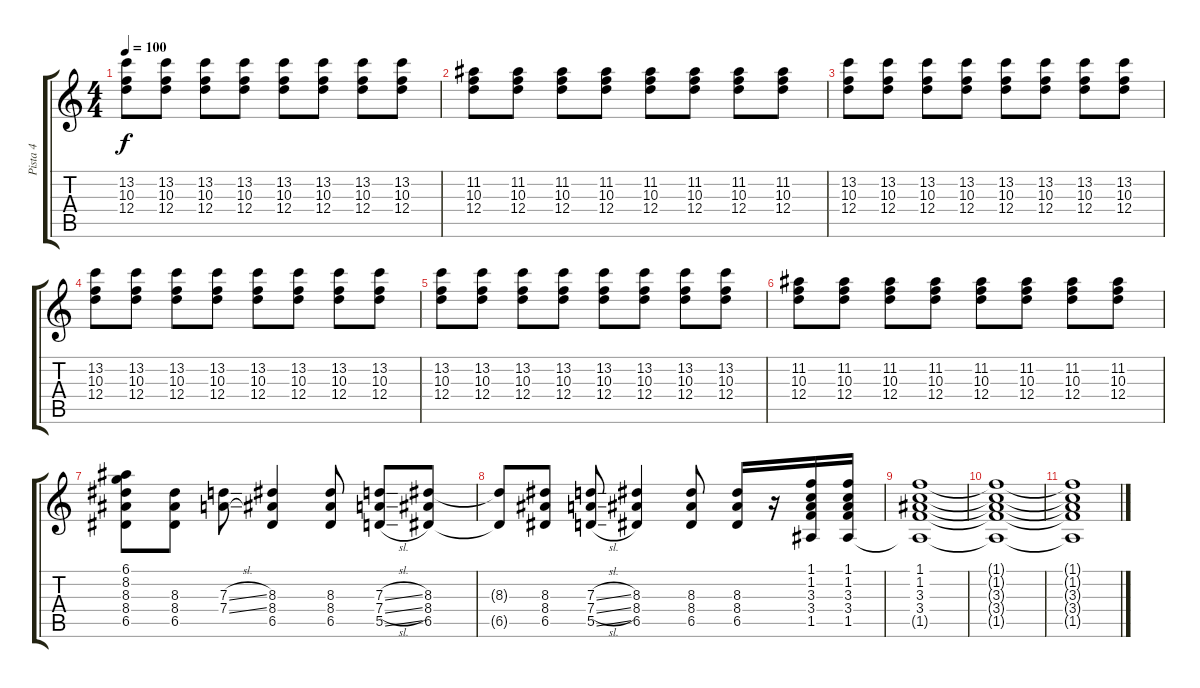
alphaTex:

\track ("Pista 4" "Pista 4") {instrument electricguitarclean}
\staff {score tabs}
\tuning (E4 B3 G3 D3 A2 E2) {hide}
\ts (4 4)
\tempo 100
\clef g2
\ks c
(13.2 10.3 12.4).8{dy f balance 0} (13.2 10.3 12.4).8 (13.2 10.3 12.4).8 (13.2 10.3 12.4).8 (13.2 10.3 12.4).8 (13.2 10.3 12.4).8 (13.2 10.3 12.4).8 (13.2 10.3 12.4).8 |
(11.2 10.3 12.4).8 (11.2 10.3 12.4).8 (11.2 10.3 12.4).8 (11.2 10.3 12.4).8 (11.2 10.3 12.4).8 (11.2 10.3 12.4).8 (11.2 10.3 12.4).8 (11.2 10.3 12.4).8 |
(13.2 10.3 12.4).8 (13.2 10.3 12.4).8 (13.2 10.3 12.4).8 (13.2 10.3 12.4).8 (13.2 10.3 12.4).8 (13.2 10.3 12.4).8 (13.2 10.3 12.4).8 (13.2 10.3 12.4).8 |
(13.2 10.3 12.4).8 (13.2 10.3 12.4).8 (13.2 10.3 12.4).8 (13.2 10.3 12.4).8 (13.2 10.3 12.4).8 (13.2 10.3 12.4).8 (13.2 10.3 12.4).8 (13.2 10.3 12.4).8 |
(13.2 10.3 12.4).8 (13.2 10.3 12.4).8 (13.2 10.3 12.4).8 (13.2 10.3 12.4).8 (13.2 10.3 12.4).8 (13.2 10.3 12.4).8 (13.2 10.3 12.4).8 (13.2 10.3 12.4).8 |
(11.2 10.3 12.4).8 (11.2 10.3 12.4).8 (11.2 10.3 12.4).8 (11.2 10.3 12.4).8 (11.2 10.3 12.4).8 (11.2 10.3 12.4).8 (11.2 10.3 12.4).8 (11.2 10.3 12.4).8 |
(6.1 8.2 8.3 8.4 6.5).8{balance 8} (8.3 8.4 6.5).8 (7.3{sl} 7.4{sl}).8 (8.3 8.4 6.5).4 (8.3 8.4 6.5).8 (7.3{sl} 7.4{sl} 5.5{sl}).8 (8.3 8.4 6.5).8 |
(8.3{t} 6.5{t}).8 (8.3 8.4 6.5).8 (7.3{sl} 7.4{sl} 5.5{sl}).8 (8.3 8.4 6.5).4 (8.3 8.4 6.5).8 (8.3 8.4 6.5).16 r.16 (1.1 1.2 3.3 3.4 1.5).16 (1.1 1.2 3.3 3.4 1.5).16 |
(1.1 1.2 3.3 3.4 1.5{t}).1{volume 2} |
(1.1{t} 1.2{t} 3.3{t} 3.4{t} 1.5{t}).1 |
(1.1{t} 1.2{t} 3.3{t} 3.4{t} 1.5{t}).1
